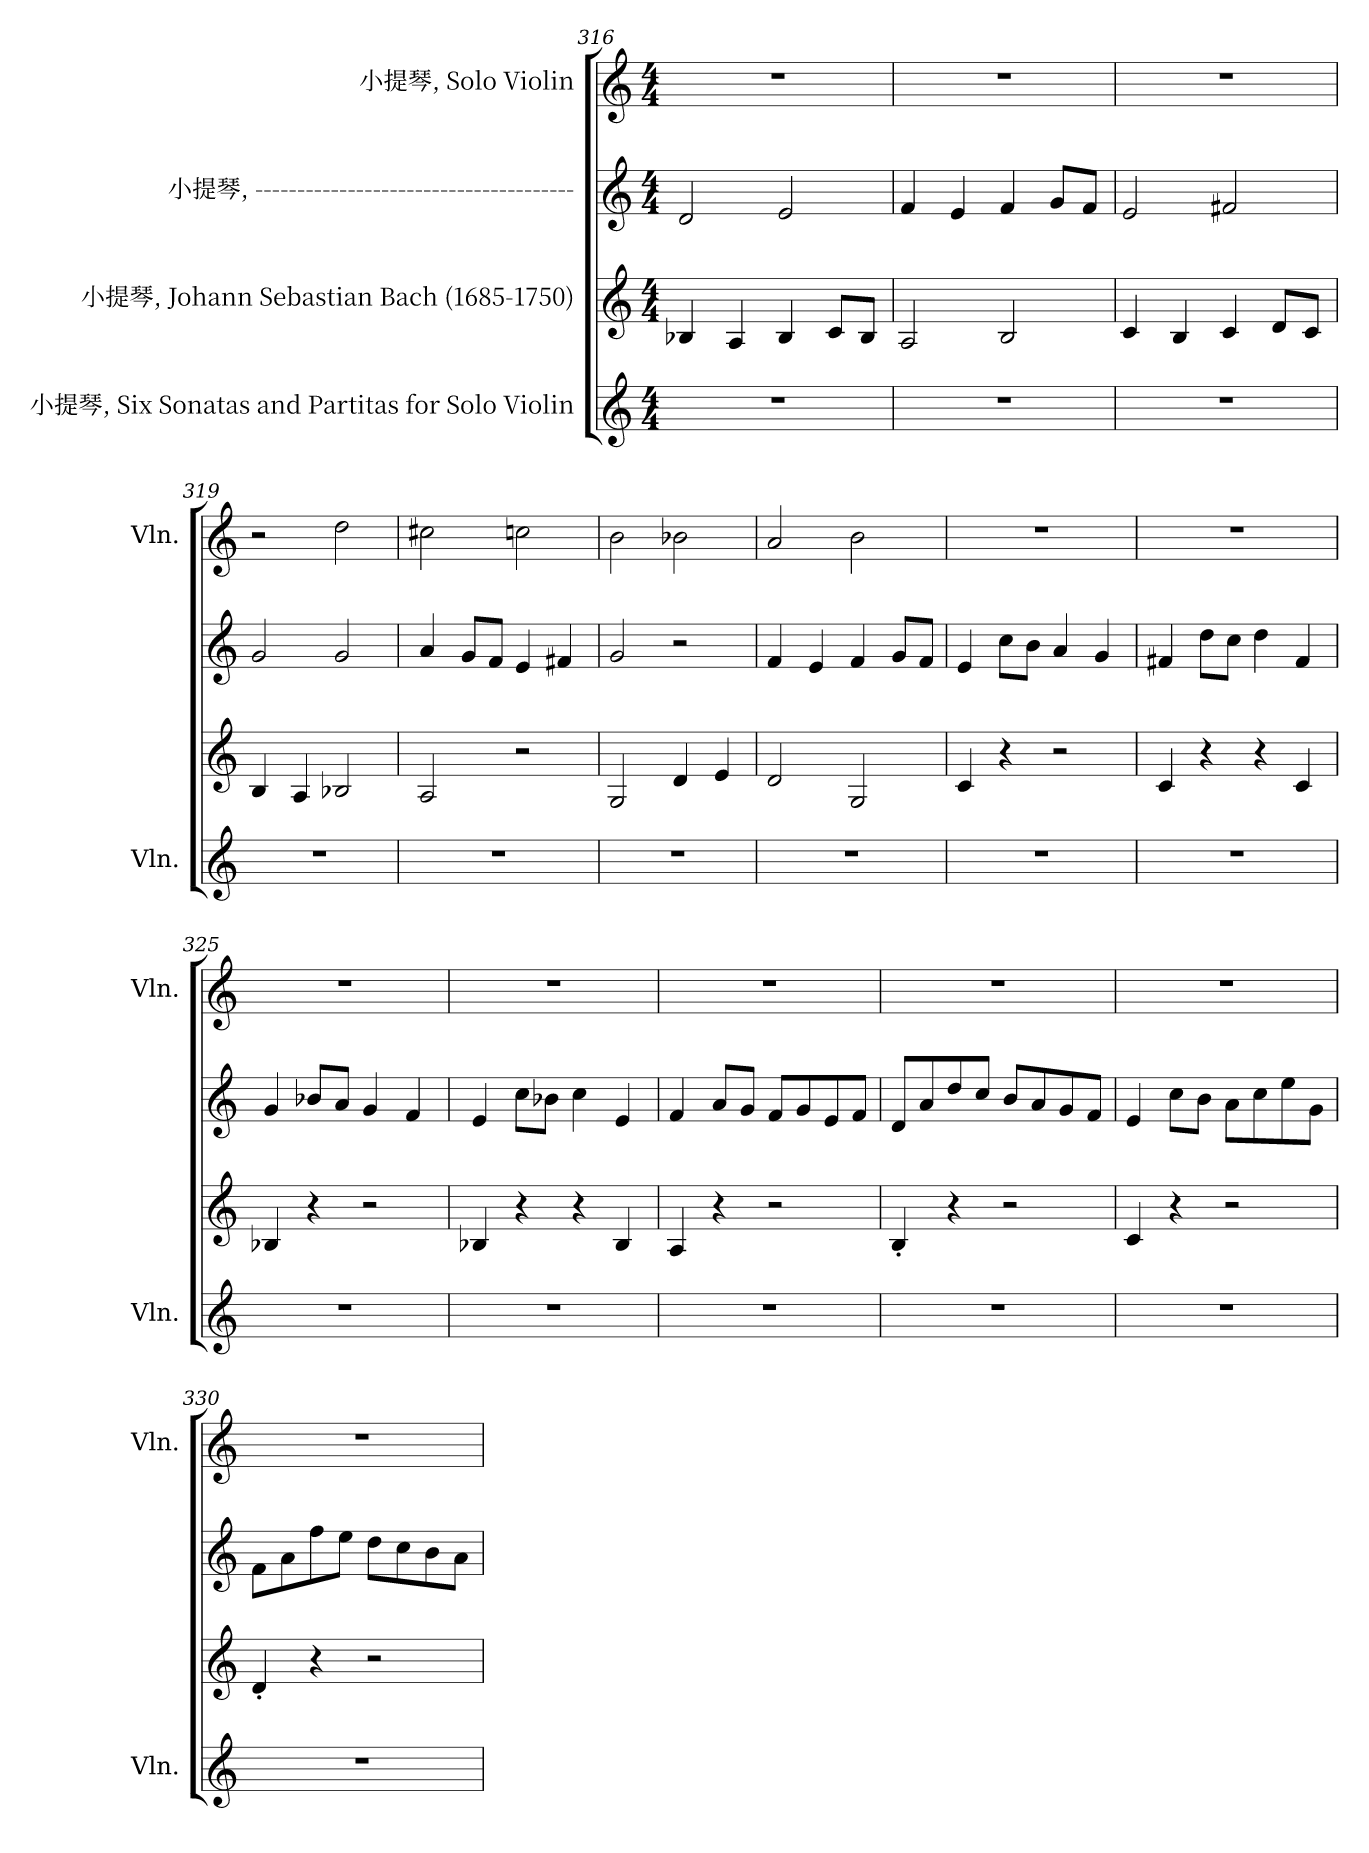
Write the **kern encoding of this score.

**kern	**kern	**kern	**kern
*part4	*part3	*part2	*part1
*staff4	*staff3	*staff2	*staff1
*I"小提琴, Six Sonatas and Partitas for Solo Violin	*I"小提琴, Johann Sebastian Bach  (1685-1750)	*I"小提琴, --------------------------------------	*I"小提琴, Solo Violin
*I'Vln.	*	*	*I'Vln.
!!LO:LB:g=z
*clefG2	*clefG2	*clefG2	*clefG2
*k[]	*k[]	*k[]	*k[]
*M4/4	*M4/4	*M4/4	*M4/4
=316	=316	=316	=316
1r	4B-X/	2d/	1r
.	4A/	.	.
.	4B-/	2e/	.
.	8c/L	.	.
.	8B-/J	.	.
=317	=317	=317	=317
1r	2A/	4f/	1r
.	.	4e/	.
.	2B/	4f/	.
.	.	8g/L	.
.	.	8f/J	.
=318	=318	=318	=318
1r	4c/	2e/	1r
.	4B/	.	.
.	4c/	2f#X/	.
.	8d/L	.	.
.	8c/J	.	.
=319	=319	=319	=319
1r	4B/	2g/	2r
.	4A/	.	.
.	2B-X/	2g/	2dd\
=320	=320	=320	=320
1r	2A/	4a/	2cc#X\
.	.	8g/L	.
.	.	8f/J	.
.	2r	4e/	2ccn\
.	.	4f#X/	.
=321	=321	=321	=321
1r	2G/	2g/	2b\
.	4d/	2r	2b-X\
.	4e/	.	.
=322	=322	=322	=322
1r	2d/	4f/	2a/
.	.	4e/	.
.	2G/	4f/	2b\
.	.	8g/L	.
.	.	8f/J	.
!!LO:PB:g=z
=323	=323	=323	=323
1r	4c/	4e/	1r
.	4r	8cc\L	.
.	.	8b\J	.
.	2r	4a/	.
.	.	4g/	.
=324	=324	=324	=324
1r	4c/	4f#X/	1r
.	4r	8dd\L	.
.	.	8cc\J	.
.	4r	4dd\	.
.	4c/	4f#/	.
=325	=325	=325	=325
1r	4B-X/	4g/	1r
.	4r	8b-X/L	.
.	.	8a/J	.
.	2r	4g/	.
.	.	4f/	.
=326	=326	=326	=326
1r	4B-X/	4e/	1r
.	4r	8cc\L	.
.	.	8b-X\J	.
.	4r	4cc\	.
.	4B-/	4e/	.
=327	=327	=327	=327
1r	4A/	4f/	1r
.	4r	8a/L	.
.	.	8g/J	.
.	2r	8f/L	.
.	.	8g/	.
.	.	8e/	.
.	.	8f/J	.
=328	=328	=328	=328
1r	4B'/	8d/L	1r
.	.	8a/	.
.	4r	8dd/	.
.	.	8cc/J	.
.	2r	8b/L	.
.	.	8a/	.
.	.	8g/	.
.	.	8f/J	.
!!LO:LB:g=z
=329	=329	=329	=329
1r	4c/	4e/	1r
.	4r	8cc\L	.
.	.	8b\J	.
.	2r	8a\L	.
.	.	8cc\	.
.	.	8ee\	.
.	.	8g\J	.
=330	=330	=330	=330
1r	4d'/	8f\L	1r
.	.	8a\	.
.	4r	8ff\	.
.	.	8ee\J	.
.	2r	8dd\L	.
.	.	8cc\	.
.	.	8b\	.
.	.	8a\J	.
=	=	=	=
*-	*-	*-	*-
